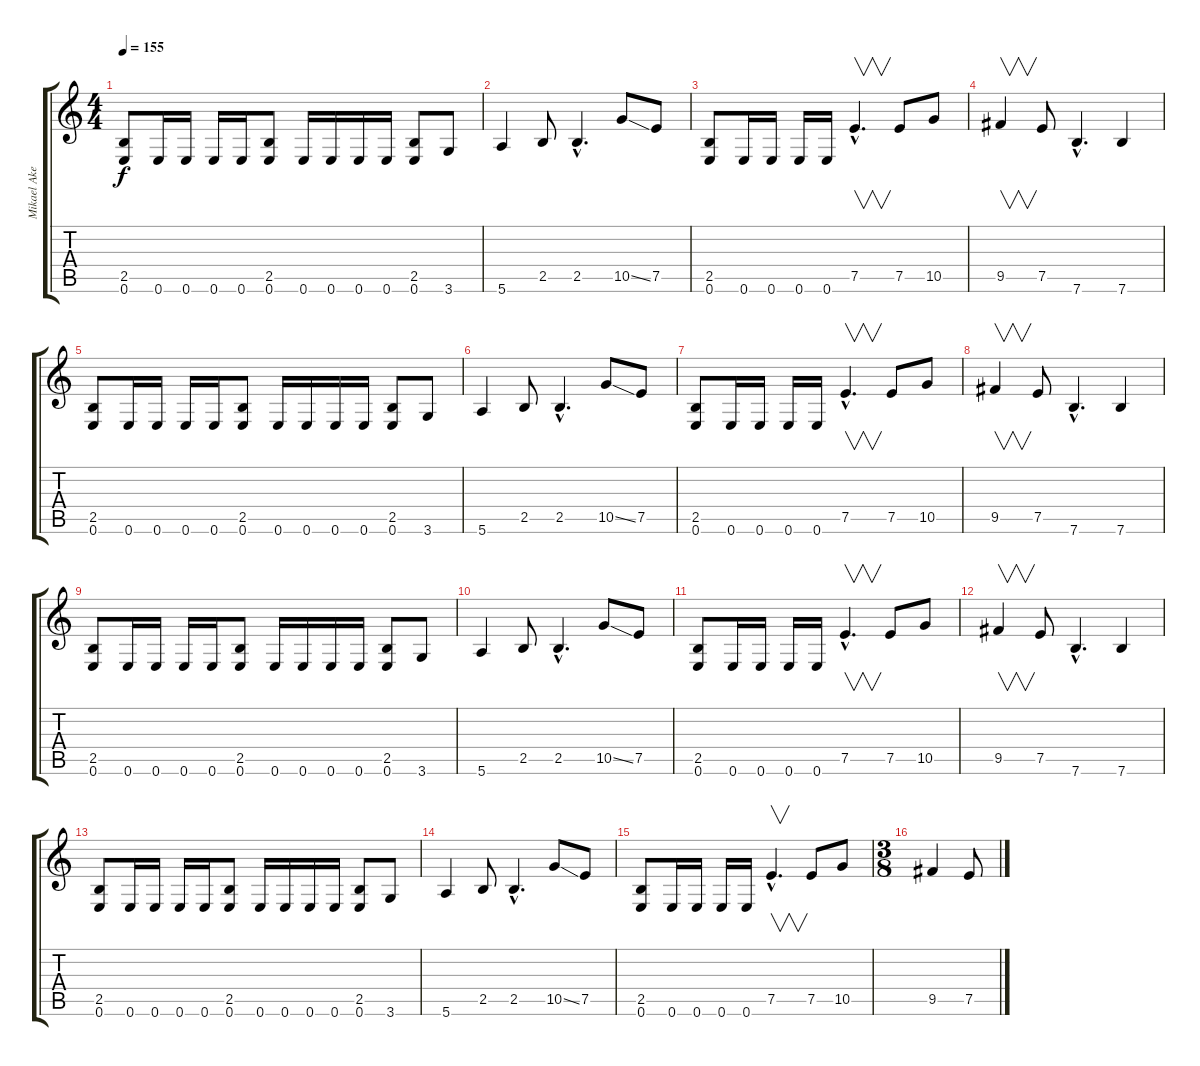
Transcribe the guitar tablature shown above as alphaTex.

\track ("Mikael Akerfeldt" "Mikael Ake") {instrument distortionguitar}
\staff {score tabs}
\tuning (E4 B3 G3 D3 A2 E2) {hide}
\ts (4 4)
\tempo 155
\clef g2
\ks c
(2.5 0.6).8{dy f} 0.6.16 0.6.16 0.6.16 0.6.16 (2.5 0.6).8 0.6.16 0.6.16 0.6.16 0.6.16 (2.5 0.6).8 3.6.8 |
5.6.4 2.5.8 2.5{hac}.4{d} 10.5{ss}.8 7.5.8 |
(2.5 0.6).8 0.6.16 0.6.16 0.6.16 0.6.16 7.5{hac}.4{v d} 7.5.8 10.5.8 |
9.5.4{v} 7.5.8 7.6{hac}.4{d} 7.6.4 |
(2.5 0.6).8 0.6.16 0.6.16 0.6.16 0.6.16 (2.5 0.6).8 0.6.16 0.6.16 0.6.16 0.6.16 (2.5 0.6).8 3.6.8 |
5.6.4 2.5.8 2.5{hac}.4{d} 10.5{ss}.8 7.5.8 |
(2.5 0.6).8 0.6.16 0.6.16 0.6.16 0.6.16 7.5{hac}.4{v d} 7.5.8 10.5.8 |
9.5.4{v} 7.5.8 7.6{hac}.4{d} 7.6.4 |
(2.5 0.6).8 0.6.16 0.6.16 0.6.16 0.6.16 (2.5 0.6).8 0.6.16 0.6.16 0.6.16 0.6.16 (2.5 0.6).8 3.6.8 |
5.6.4 2.5.8 2.5{hac}.4{d} 10.5{ss}.8 7.5.8 |
(2.5 0.6).8 0.6.16 0.6.16 0.6.16 0.6.16 7.5{hac}.4{v d} 7.5.8 10.5.8 |
9.5.4{v} 7.5.8 7.6{hac}.4{d} 7.6.4 |
(2.5 0.6).8 0.6.16 0.6.16 0.6.16 0.6.16 (2.5 0.6).8 0.6.16 0.6.16 0.6.16 0.6.16 (2.5 0.6).8 3.6.8 |
5.6.4 2.5.8 2.5{hac}.4{d} 10.5{ss}.8 7.5.8 |
(2.5 0.6).8 0.6.16 0.6.16 0.6.16 0.6.16 7.5{hac}.4{v d} 7.5.8 10.5.8 |
\ts (3 8)
9.5.4 7.5.8
